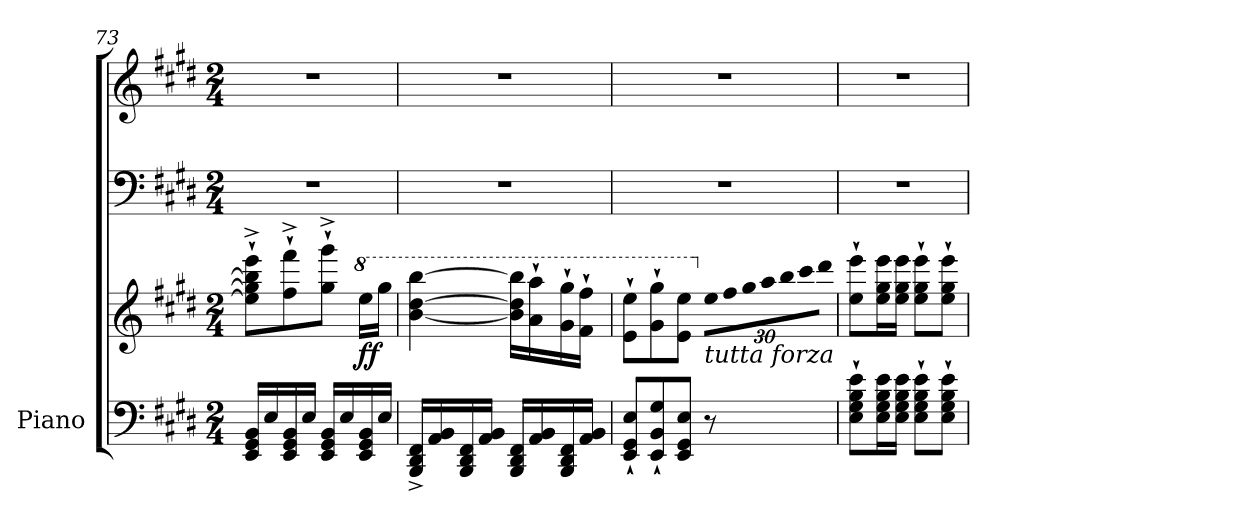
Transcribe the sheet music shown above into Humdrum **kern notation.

**kern	**kern	**kern	**kern	**dynam
*part1	*part1	*part1	*part1	*part1
*staff4	*staff3	*staff2	*staff1	*staff1/2/3/4
*I"Piano	*	*	*	*
*I'Pno.	*	*	*	*
*clefF4	*clefG2	*clefF4	*clefG2	*
*k[f#c#g#d#]	*k[f#c#g#d#]	*k[f#c#g#d#]	*k[f#c#g#d#]	*
*M2/4	*M2/4	*M2/4	*M2/4	*
=73	=73	=73	=73	=73
16EE/ 16GG#/ 16BB/LL	8ee\]`^ 8gg#\]`^ 8bb\]`^ 8eee\`^L	2r	2r	.
16E/	.	.	.	.
16EE/ 16GG#/ 16BB/	8ff#\`^ 8fff#\`^	.	.	.
16E/JJ	.	.	.	.
16EE/ 16GG#/ 16BB/LL	8gg#\`^ 8ggg#\`^J	.	.	.
16E/	.	.	.	.
*	*8va	*	*	*
!	!	!	!	!LO:DY:b=3
16EE/ 16GG#/ 16BB/	16eee\LL	.	.	ff
16E/JJ	16ggg#\JJ	.	.	.
!!LO:LB:g=z
=74	=74	=74	=74	=74
16BBB/^ 16DD#/^ 16FF#/^LL	[4bb\ [4ddd#\ [4bbb\	2r	2r	.
16AA/ 16BB/	.	.	.	.
16BBB/ 16DD#/ 16FF#/	.	.	.	.
16AA/ 16BB/JJ	.	.	.	.
16BBB/ 16DD#/ 16FF#/LL	16bb\] 16ddd#\] 16bbb\]LL	.	.	.
16AA/ 16BB/	16aa\` 16aaa\`	.	.	.
16BBB/ 16DD#/ 16FF#/	16gg#\` 16ggg#\`	.	.	.
16AA/ 16BB/JJ	16ff#\` 16fff#\`JJ	.	.	.
=75	=75	=75	=75	=75
8EE/` 8GG#/` 8E/`L	8ee\` 8eee\`L	2r	2r	.
8EE/` 8BB/` 8G#/`	8gg#\` 8ggg#\`	.	.	.
8EE/ 8GG#/ 8E/J	8ee\ 8eee\J	.	.	.
*	*X8va	*	*	*
*	*Xbrackettup	*	*	*
!	!LO:TX:b:i:t=tutta forza	!	!	!
!	!LO:N:vis=32	!	!	!
8r	960%17ee\LLL	.	.	.
!	!LO:N:vis=32	!	!	!
.	960%17ff#\	.	.	.
!	!LO:N:vis=32	!	!	!
.	960%17gg#\	.	.	.
!	!LO:N:vis=32	!	!	!
.	960%17aa\	.	.	.
!	!LO:N:vis=32	!	!	!
.	960%17bb\	.	.	.
!	!LO:N:vis=32	!	!	!
.	960%17ccc#\	.	.	.
!	!LO:N:vis=32	!	!	!
.	960%17ddd#\JJJ	.	.	.
.	960ryy	.	.	.
=76	=76	=76	=76	=76
8E\` 8G#\` 8B\` 8e\`L	8ee\` 8eee\`L	2r	2r	.
16E\ 16G#\ 16B\ 16e\L	16ee\ 16gg#\ 16eee\L	.	.	.
16E\ 16G#\ 16B\ 16e\JJ	16ee\ 16gg#\ 16eee\JJ	.	.	.
8E\` 8G#\` 8B\` 8e\`L	8ee\` 8gg#\` 8eee\`L	.	.	.
8E\` 8G#\` 8B\` 8e\`J	8ee\` 8gg#\` 8eee\`J	.	.	.
=	=	=	=	=
*-	*-	*-	*-	*-
